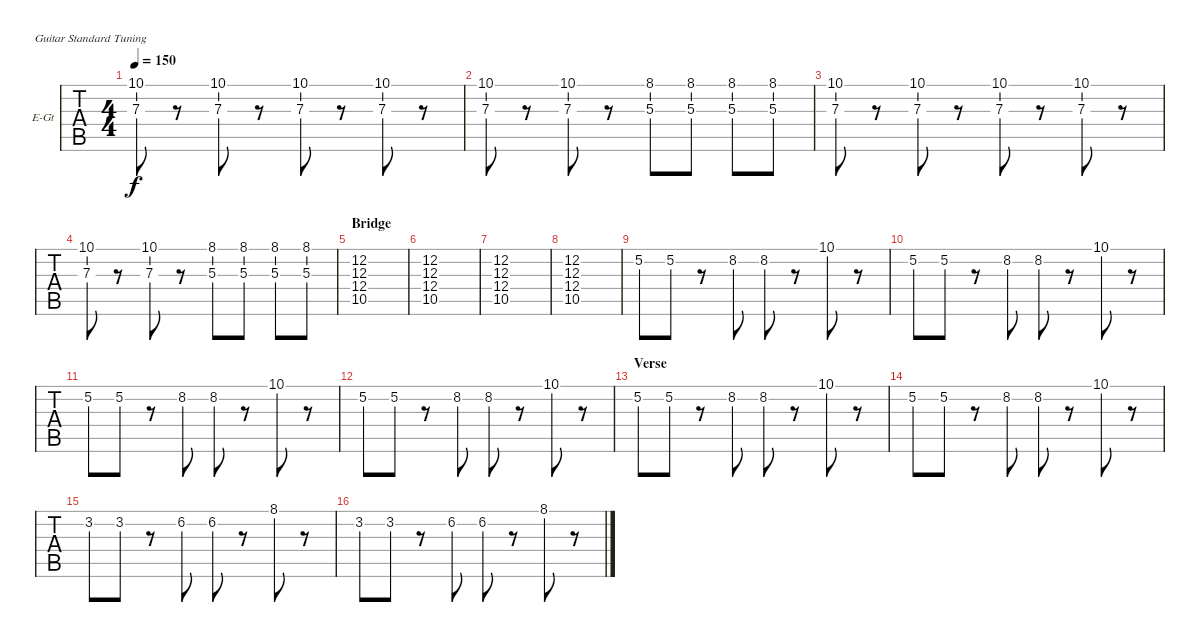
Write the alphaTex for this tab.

\bracketExtendMode groupsimilarinstruments
\firstSystemTrackNameOrientation horizontal
\otherSystemsTrackNameOrientation horizontal
\track ("Albert" "E-Gt") {instrument distortionguitar}
\staff {tabs}
\tuning (E4 B3 G3 D3 A2 E2)
\ts (4 4)
\tempo 150
\clef g2
\ks c
(10.1 7.3).8{dy f} r.8 (10.1 7.3).8 r.8 (10.1 7.3).8 r.8 (10.1 7.3).8 r.8 |
(10.1 7.3).8 r.8 (10.1 7.3).8 r.8 (8.1 5.3).8 (8.1 5.3).8 (8.1 5.3).8 (8.1 5.3).8 |
(10.1 7.3).8 r.8 (10.1 7.3).8 r.8 (10.1 7.3).8 r.8 (10.1 7.3).8 r.8 |
(10.1 7.3).8 r.8 (10.1 7.3).8 r.8 (8.1 5.3).8 (8.1 5.3).8 (8.1 5.3).8 (8.1 5.3).8 |
\section ("" "Bridge")
(12.2 12.3 12.4 10.5).1 |
(12.2 12.3 12.4 10.5).1 |
(12.2 12.3 12.4 10.5).1 |
(12.2 12.3 12.4 10.5).1 |
5.2.8 5.2.8 r.8 8.2.8 8.2.8 r.8 10.1.8 r.8 |
5.2.8 5.2.8 r.8 8.2.8 8.2.8 r.8 10.1.8 r.8 |
5.2.8 5.2.8 r.8 8.2.8 8.2.8 r.8 10.1.8 r.8 |
5.2.8 5.2.8 r.8 8.2.8 8.2.8 r.8 10.1.8 r.8 |
\section ("" "Verse")
5.2.8 5.2.8 r.8 8.2.8 8.2.8 r.8 10.1.8 r.8 |
5.2.8 5.2.8 r.8 8.2.8 8.2.8 r.8 10.1.8 r.8 |
3.2.8 3.2.8 r.8 6.2.8 6.2.8 r.8 8.1.8 r.8 |
3.2.8 3.2.8 r.8 6.2.8 6.2.8 r.8 8.1.8 r.8
